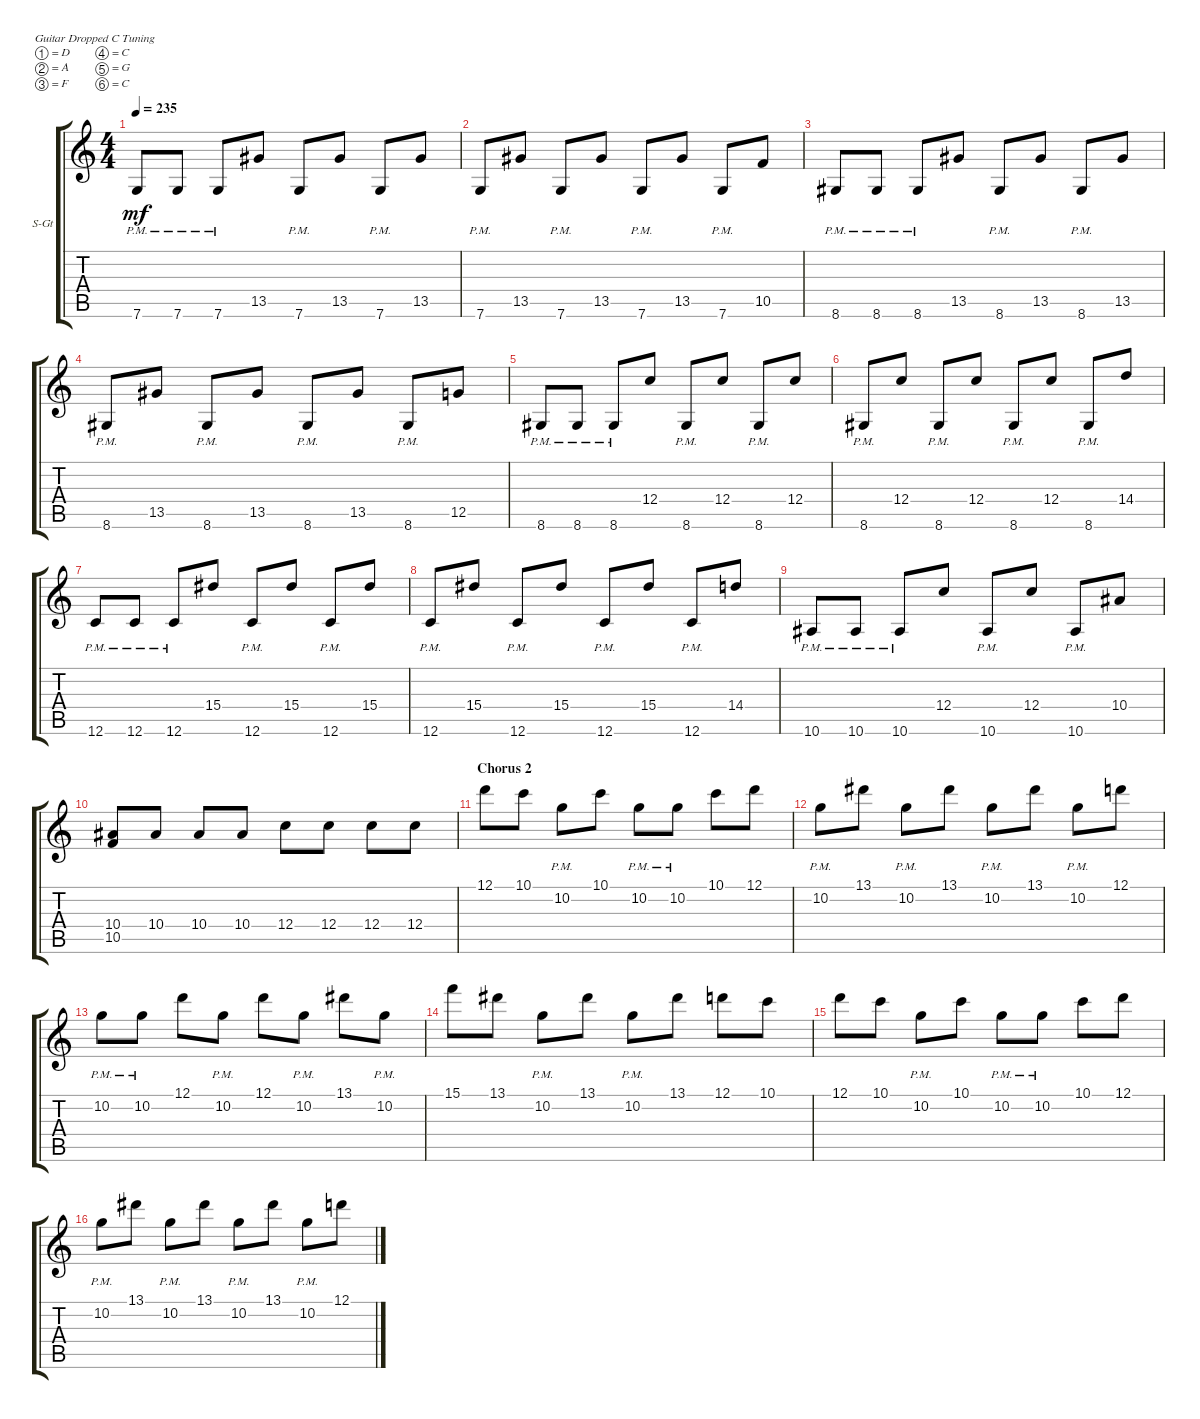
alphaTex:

\defaultSystemsLayout 4
\bracketExtendMode groupsimilarinstruments
\firstSystemTrackNameOrientation horizontal
\otherSystemsTrackNameOrientation horizontal
\track ("Steel Guitar" "S-Gt") {instrument acousticguitarsteel}
\staff {score tabs}
\tuning (D4 A3 F3 C3 G2 C2)
\ts (4 4)
\tempo 235
\clef g2
\ks c
7.6{pm}.8{dy mf} 7.6{pm}.8 7.6{pm}.8 13.5.8 7.6{pm}.8 13.5.8 7.6{pm}.8 13.5.8 |
7.6{pm}.8 13.5.8 7.6{pm}.8 13.5.8 7.6{pm}.8 13.5.8 7.6{pm}.8 10.5.8 |
8.6{pm}.8 8.6{pm}.8 8.6{pm}.8 13.5.8 8.6{pm}.8 13.5.8 8.6{pm}.8 13.5.8 |
8.6{pm}.8 13.5.8 8.6{pm}.8 13.5.8 8.6{pm}.8 13.5.8 8.6{pm}.8 12.5.8 |
8.6{pm}.8 8.6{pm}.8 8.6{pm}.8 12.4.8 8.6{pm}.8 12.4.8 8.6{pm}.8 12.4.8 |
8.6{pm}.8 12.4.8 8.6{pm}.8 12.4.8 8.6{pm}.8 12.4.8 8.6{pm}.8 14.4.8 |
12.6{pm}.8 12.6{pm}.8 12.6{pm}.8 15.4.8 12.6{pm}.8 15.4.8 12.6{pm}.8 15.4.8 |
12.6{pm}.8 15.4.8 12.6{pm}.8 15.4.8 12.6{pm}.8 15.4.8 12.6{pm}.8 14.4.8 |
10.6{pm}.8 10.6{pm}.8 10.6{pm}.8 12.4.8 10.6{pm}.8 12.4.8 10.6{pm}.8 10.4.8 |
(10.4 10.5).8 10.4.8 10.4.8 10.4.8 12.4.8 12.4.8 12.4.8 12.4.8 |
\section ("" "Chorus 2")
12.1.8 10.1.8 10.2{pm}.8 10.1.8 10.2{pm}.8 10.2{pm}.8 10.1.8 12.1.8 |
10.2{pm}.8 13.1.8 10.2{pm}.8 13.1.8 10.2{pm}.8 13.1.8 10.2{pm}.8 12.1.8 |
10.2{pm}.8 10.2{pm}.8 12.1.8 10.2{pm}.8 12.1.8 10.2{pm}.8 13.1.8 10.2{pm}.8 |
15.1.8 13.1.8 10.2{pm}.8 13.1.8 10.2{pm}.8 13.1.8 12.1.8 10.1.8 |
12.1.8 10.1.8 10.2{pm}.8 10.1.8 10.2{pm}.8 10.2{pm}.8 10.1.8 12.1.8 |
10.2{pm}.8 13.1.8 10.2{pm}.8 13.1.8 10.2{pm}.8 13.1.8 10.2{pm}.8 12.1.8
